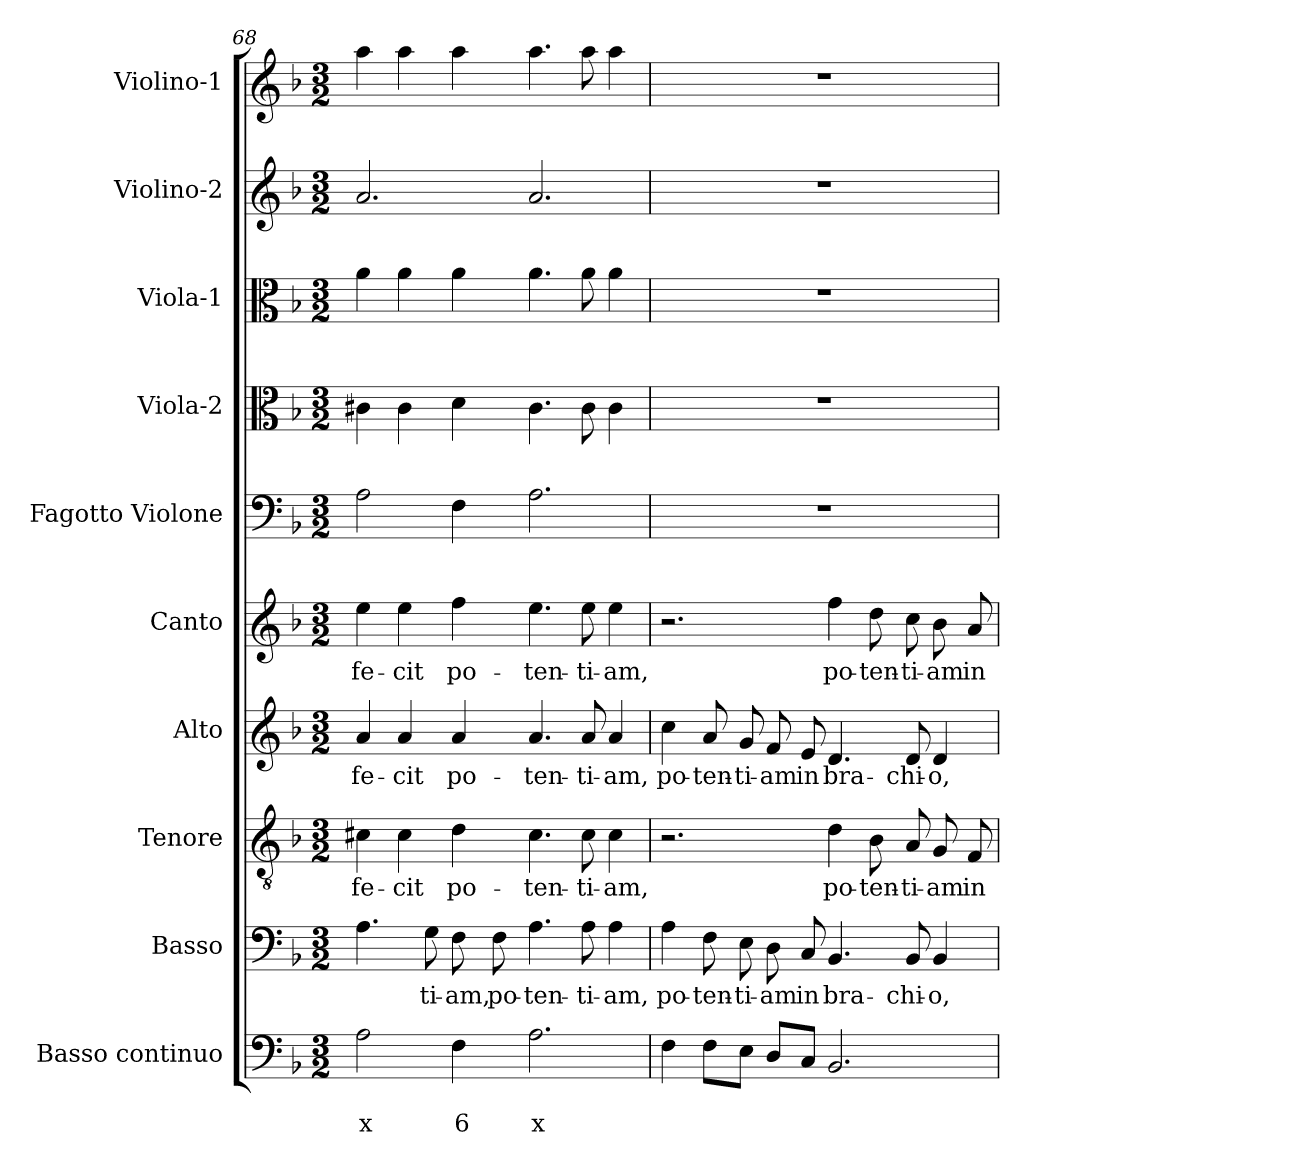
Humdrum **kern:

**kern	**text	**text	**kern	**text	**kern	**text	**kern	**text	**kern	**text	**kern	**kern	**kern	**kern	**kern
*part10	*part10	*part10	*part9	*part9	*part8	*part8	*part7	*part7	*part6	*part6	*part5	*part4	*part3	*part2	*part1
*staff10	*staff10	*staff10	*staff9	*staff9	*staff8	*staff8	*staff7	*staff7	*staff6	*staff6	*staff5	*staff4	*staff3	*staff2	*staff1
*I"Basso continuo	*	*	*I"Basso	*	*I"Tenore	*	*I"Alto	*	*I"Canto	*	*I"Fagotto Violone	*I"Viola-2	*I"Viola-1	*I"Violino-2	*I"Violino-1
*clefF4	*	*	*clefF4	*	*clefGv2	*	*clefG2	*	*clefG2	*	*clefF4	*clefC3	*clefC3	*clefG2	*clefG2
*k[b-]	*	*	*k[b-]	*	*k[b-]	*	*k[b-]	*	*k[b-]	*	*k[b-]	*k[b-]	*k[b-]	*k[b-]	*k[b-]
*F:	*	*	*F:	*	*F:	*	*F:	*	*F:	*	*F:	*F:	*F:	*F:	*F:
*M3/2	*	*	*M3/2	*	*M3/2	*	*M3/2	*	*M3/2	*	*M3/2	*M3/2	*M3/2	*M3/2	*M3/2
=68	=68	=68	=68	=68	=68	=68	=68	=68	=68	=68	=68	=68	=68	=68	=68
!	!	!LO:LY:b	!	!	!	!	!	!	!	!	!	!	!	!	!
!	!	!	!	!	!	!LO:LY:b	!	!	!	!	!	!	!	!	!
!	!	!	!	!	!	!	!	!LO:LY:b	!	!	!	!	!	!	!
!	!	!	!	!	!	!	!	!	!	!LO:LY:b	!	!	!	!	!
2A\	.	x	4.A\	.	4c#X\	fe-	4a/	fe-	4ee\	fe-	2A\	4c#X\	4a\	2.a/	4aa\
!	!	!	!	!	!	!LO:LY:b	!	!	!	!	!	!	!	!	!
!	!	!	!	!	!	!	!	!LO:LY:b	!	!	!	!	!	!	!
!	!	!	!	!	!	!	!	!	!	!LO:LY:b	!	!	!	!	!
.	.	.	.	.	4c#\	-cit	4a/	-cit	4ee\	-cit	.	4c#\	4a\	.	4aa\
!	!	!	!	!LO:LY:b	!	!	!	!	!	!	!	!	!	!	!
.	.	.	8G\	-ti-	.	.	.	.	.	.	.	.	.	.	.
!	!	!LO:LY:b	!	!	!	!	!	!	!	!	!	!	!	!	!
!	!	!	!	!LO:LY:b	!	!	!	!	!	!	!	!	!	!	!
!	!	!	!	!	!	!LO:LY:b	!	!	!	!	!	!	!	!	!
!	!	!	!	!	!	!	!	!LO:LY:b	!	!	!	!	!	!	!
!	!	!	!	!	!	!	!	!	!	!LO:LY:b	!	!	!	!	!
4F\	.	6	8F\	-am,	4d\	po-	4a/	po-	4ff\	po-	4F\	4d\	4a\	.	4aa\
!	!	!	!	!LO:LY:b	!	!	!	!	!	!	!	!	!	!	!
.	.	.	8F\	po-	.	.	.	.	.	.	.	.	.	.	.
!	!	!LO:LY:b	!	!	!	!	!	!	!	!	!	!	!	!	!
!	!	!	!	!LO:LY:b	!	!	!	!	!	!	!	!	!	!	!
!	!	!	!	!	!	!LO:LY:b	!	!	!	!	!	!	!	!	!
!	!	!	!	!	!	!	!	!LO:LY:b	!	!	!	!	!	!	!
!	!	!	!	!	!	!	!	!	!	!LO:LY:b	!	!	!	!	!
2.A\	.	x	4.A\	-ten-	4.c#\	-ten-	4.a/	-ten-	4.ee\	-ten-	2.A\	4.c#\	4.a\	2.a/	4.aa\
!	!	!	!	!LO:LY:b	!	!	!	!	!	!	!	!	!	!	!
!	!	!	!	!	!	!LO:LY:b	!	!	!	!	!	!	!	!	!
!	!	!	!	!	!	!	!	!LO:LY:b	!	!	!	!	!	!	!
!	!	!	!	!	!	!	!	!	!	!LO:LY:b	!	!	!	!	!
.	.	.	8A\	-ti-	8c#\	-ti-	8a/	-ti-	8ee\	-ti-	.	8c#\	8a\	.	8aa\
!	!	!	!	!LO:LY:b	!	!	!	!	!	!	!	!	!	!	!
!	!	!	!	!	!	!LO:LY:b	!	!	!	!	!	!	!	!	!
!	!	!	!	!	!	!	!	!LO:LY:b	!	!	!	!	!	!	!
!	!	!	!	!	!	!	!	!	!	!LO:LY:b	!	!	!	!	!
.	.	.	4A\	-am,	4c#\	-am,	4a/	-am,	4ee\	-am,	.	4c#\	4a\	.	4aa\
=69	=69	=69	=69	=69	=69	=69	=69	=69	=69	=69	=69	=69	=69	=69	=69
!	!	!	!	!LO:LY:b	!	!	!	!	!	!	!	!	!	!	!
!	!	!	!	!	!	!	!	!LO:LY:b	!	!	!	!	!	!	!
4F\	.	.	4A\	po-	2.r	.	4cc\	po-	2.r	.	1.r	1.r	1.r	1.r	1.r
!	!	!	!	!LO:LY:b	!	!	!	!	!	!	!	!	!	!	!
!	!	!	!	!	!	!	!	!LO:LY:b	!	!	!	!	!	!	!
8F\L	.	.	8F\	-ten-	.	.	8a/	-ten-	.	.	.	.	.	.	.
!	!	!	!	!LO:LY:b	!	!	!	!	!	!	!	!	!	!	!
!	!	!	!	!	!	!	!	!LO:LY:b	!	!	!	!	!	!	!
8E\J	.	.	8E\	-ti-	.	.	8g/	-ti-	.	.	.	.	.	.	.
!	!	!	!	!LO:LY:b	!	!	!	!	!	!	!	!	!	!	!
!	!	!	!	!	!	!	!	!LO:LY:b	!	!	!	!	!	!	!
8D/L	.	.	8D\	-am	.	.	8f/	-am	.	.	.	.	.	.	.
!	!	!	!	!LO:LY:b	!	!	!	!	!	!	!	!	!	!	!
!	!	!	!	!	!	!	!	!LO:LY:b	!	!	!	!	!	!	!
8C/J	.	.	8C/	in	.	.	8e/	in	.	.	.	.	.	.	.
!	!	!	!	!LO:LY:b	!	!	!	!	!	!	!	!	!	!	!
!	!	!	!	!	!	!LO:LY:b	!	!	!	!	!	!	!	!	!
!	!	!	!	!	!	!	!	!LO:LY:b	!	!	!	!	!	!	!
!	!	!	!	!	!	!	!	!	!	!LO:LY:b	!	!	!	!	!
2.BB-/	.	.	4.BB-/	bra-	4d\	po-	4.d/	bra-	4ff\	po-	.	.	.	.	.
!	!	!	!	!	!	!LO:LY:b	!	!	!	!	!	!	!	!	!
!	!	!	!	!	!	!	!	!	!	!LO:LY:b	!	!	!	!	!
.	.	.	.	.	8B-\	-ten-	.	.	8dd\	-ten-	.	.	.	.	.
!	!	!	!	!LO:LY:b	!	!	!	!	!	!	!	!	!	!	!
!	!	!	!	!	!	!LO:LY:b	!	!	!	!	!	!	!	!	!
!	!	!	!	!	!	!	!	!LO:LY:b	!	!	!	!	!	!	!
!	!	!	!	!	!	!	!	!	!	!LO:LY:b	!	!	!	!	!
.	.	.	8BB-/	-chi-	8A/	-ti-	8d/	-chi-	8cc\	-ti-	.	.	.	.	.
!	!	!	!	!LO:LY:b	!	!	!	!	!	!	!	!	!	!	!
!	!	!	!	!	!	!LO:LY:b	!	!	!	!	!	!	!	!	!
!	!	!	!	!	!	!	!	!LO:LY:b	!	!	!	!	!	!	!
!	!	!	!	!	!	!	!	!	!	!LO:LY:b	!	!	!	!	!
.	.	.	4BB-/	-o,	8G/	-am	4d/	-o,	8b-\	-am	.	.	.	.	.
!	!	!	!	!	!	!LO:LY:b	!	!	!	!	!	!	!	!	!
!	!	!	!	!	!	!	!	!	!	!LO:LY:b	!	!	!	!	!
.	.	.	.	.	8F/	in	.	.	8a/	in	.	.	.	.	.
=	=	=	=	=	=	=	=	=	=	=	=	=	=	=	=
*-	*-	*-	*-	*-	*-	*-	*-	*-	*-	*-	*-	*-	*-	*-	*-
